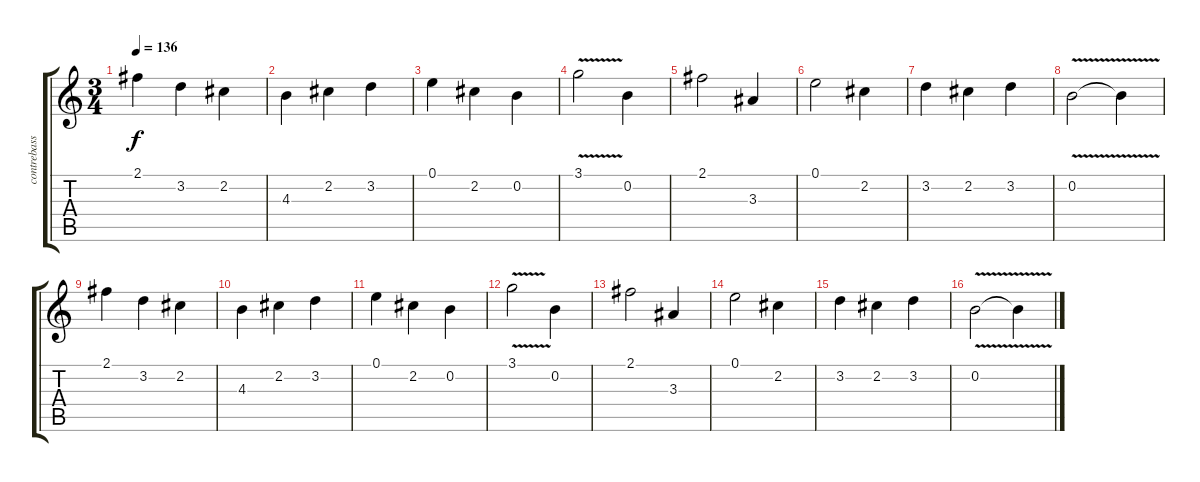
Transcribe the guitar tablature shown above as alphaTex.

\track ("contrebasse" "contrebass") {instrument contrabass}
\staff {score tabs}
\tuning (E4 B3 G3 D3 A2 E2) {hide}
\ts (3 4)
\tempo 136
\clef g2
\ks c
2.1.4{dy f instrument contrabass} 3.2.4 2.2.4 |
4.3.4 2.2.4 3.2.4 |
0.1.4 2.2.4 0.2.4 |
3.1{v}.2 0.2.4 |
2.1.2 3.3.4 |
0.1.2 2.2.4 |
3.2.4 2.2.4 3.2.4 |
0.2{v}.2 0.2{t}.4 |
2.1.4 3.2.4 2.2.4 |
4.3.4 2.2.4 3.2.4 |
0.1.4 2.2.4 0.2.4 |
3.1{v}.2 0.2.4 |
2.1.2 3.3.4 |
0.1.2 2.2.4 |
3.2.4 2.2.4 3.2.4 |
0.2{v}.2 0.2{t}.4
